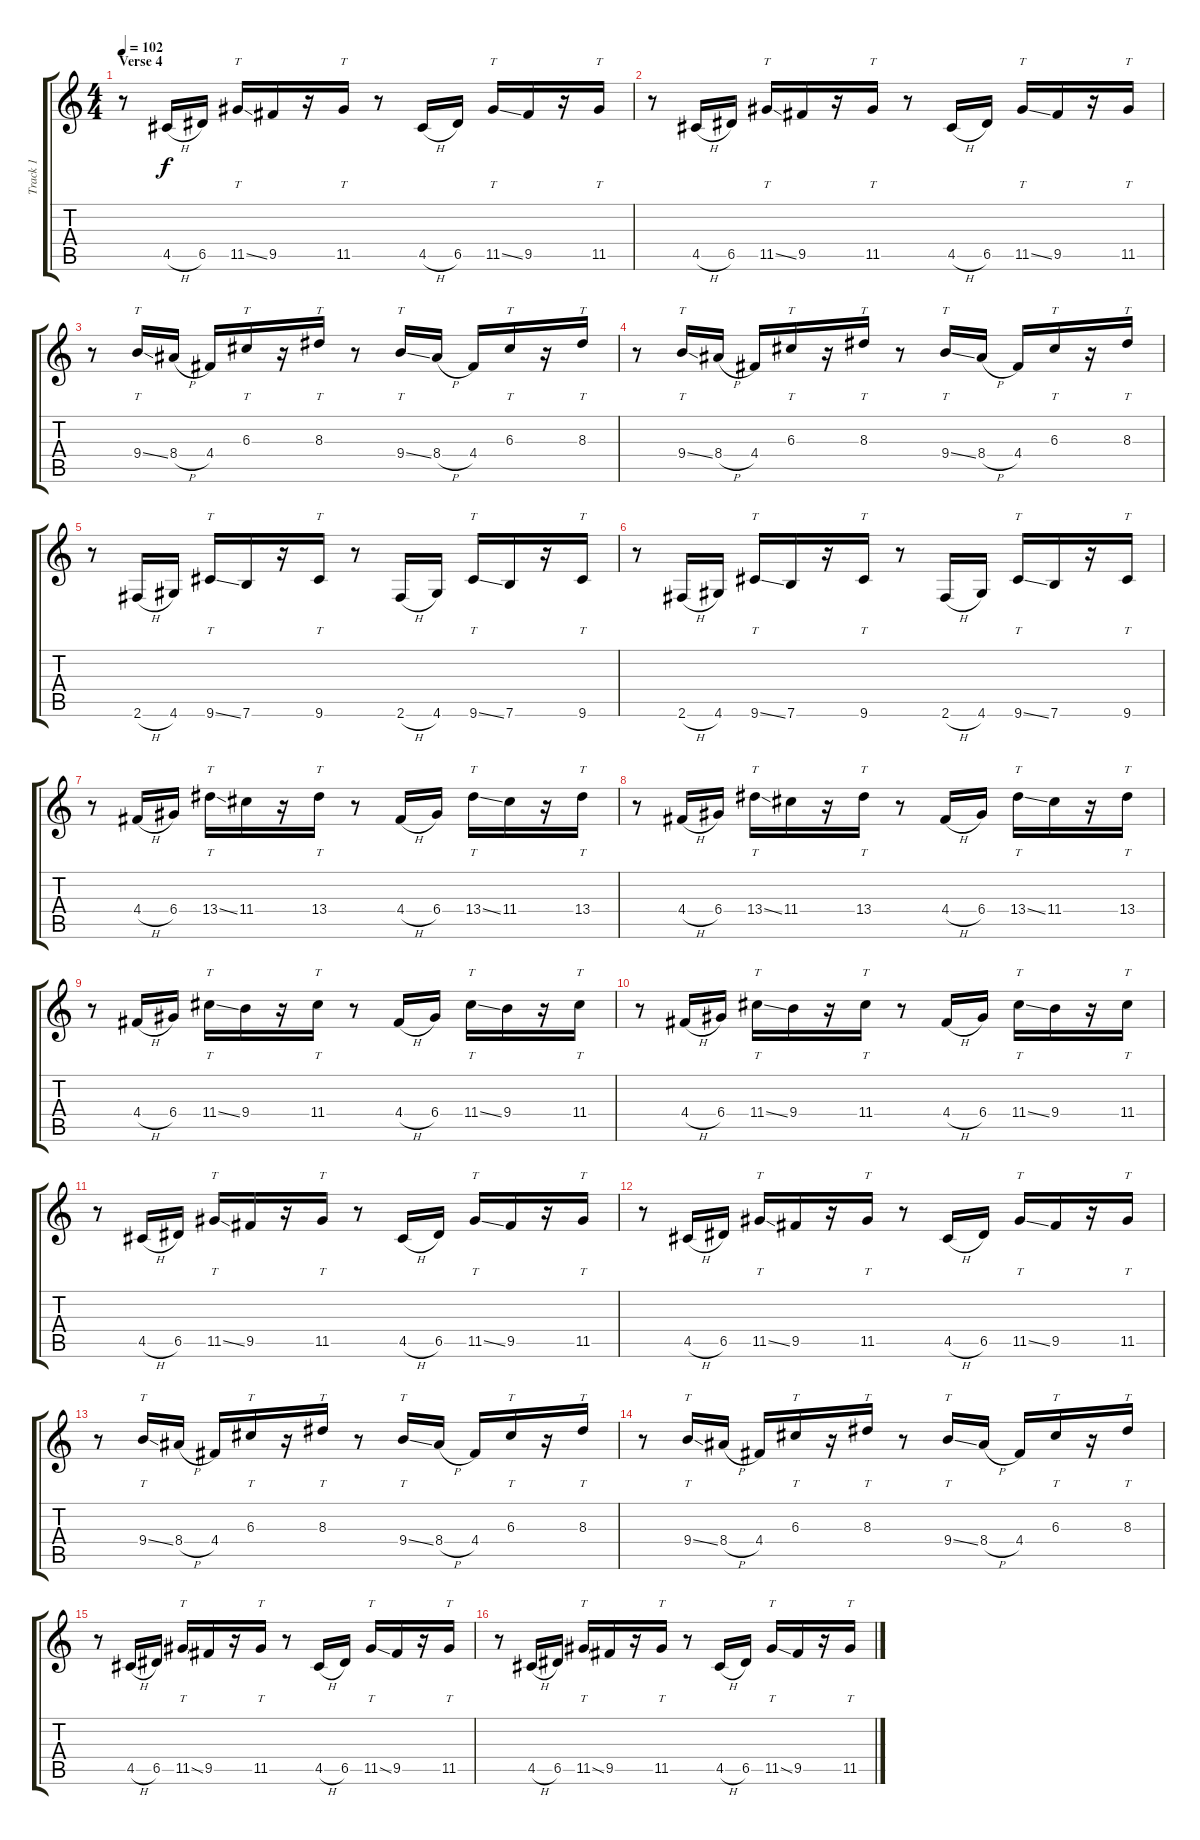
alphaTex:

\track ("Track 1" "Track 1") {instrument overdrivenguitar}
\staff {score tabs}
\tuning (E4 B3 G3 D3 A2 E2) {hide}
\ts (4 4)
\section ("" "Verse 4")
\tempo 102
\clef g2
\ks c
r.8{dy f} 4.5{h}.16 6.5.16 11.5{ss}.16{tt} 9.5.16 r.16 11.5.16{tt} r.8 4.5{h}.16 6.5.16 11.5{ss}.16{tt} 9.5.16 r.16 11.5.16{tt} |
r.8 4.5{h}.16 6.5.16 11.5{ss}.16{tt} 9.5.16 r.16 11.5.16{tt} r.8 4.5{h}.16 6.5.16 11.5{ss}.16{tt} 9.5.16 r.16 11.5.16{tt} |
r.8 9.4{ss}.16{tt} 8.4{h}.16 4.4.16 6.3.16{tt} r.16 8.3.16{tt} r.8 9.4{ss}.16{tt} 8.4{h}.16 4.4.16 6.3.16{tt} r.16 8.3.16{tt} |
r.8 9.4{ss}.16{tt} 8.4{h}.16 4.4.16 6.3.16{tt} r.16 8.3.16{tt} r.8 9.4{ss}.16{tt} 8.4{h}.16 4.4.16 6.3.16{tt} r.16 8.3.16{tt} |
r.8 2.6{h}.16 4.6.16 9.6{ss}.16{tt} 7.6.16 r.16 9.6.16{tt} r.8 2.6{h}.16 4.6.16 9.6{ss}.16{tt} 7.6.16 r.16 9.6.16{tt} |
r.8 2.6{h}.16 4.6.16 9.6{ss}.16{tt} 7.6.16 r.16 9.6.16{tt} r.8 2.6{h}.16 4.6.16 9.6{ss}.16{tt} 7.6.16 r.16 9.6.16{tt} |
r.8 4.4{h}.16 6.4.16 13.4{ss}.16{tt} 11.4.16 r.16 13.4.16{tt} r.8 4.4{h}.16 6.4.16 13.4{ss}.16{tt} 11.4.16 r.16 13.4.16{tt} |
r.8 4.4{h}.16 6.4.16 13.4{ss}.16{tt} 11.4.16 r.16 13.4.16{tt} r.8 4.4{h}.16 6.4.16 13.4{ss}.16{tt} 11.4.16 r.16 13.4.16{tt} |
r.8 4.4{h}.16 6.4.16 11.4{ss}.16{tt} 9.4.16 r.16 11.4.16{tt} r.8 4.4{h}.16 6.4.16 11.4{ss}.16{tt} 9.4.16 r.16 11.4.16{tt} |
r.8 4.4{h}.16 6.4.16 11.4{ss}.16{tt} 9.4.16 r.16 11.4.16{tt} r.8 4.4{h}.16 6.4.16 11.4{ss}.16{tt} 9.4.16 r.16 11.4.16{tt} |
r.8 4.5{h}.16 6.5.16 11.5{ss}.16{tt} 9.5.16 r.16 11.5.16{tt} r.8 4.5{h}.16 6.5.16 11.5{ss}.16{tt} 9.5.16 r.16 11.5.16{tt} |
r.8 4.5{h}.16 6.5.16 11.5{ss}.16{tt} 9.5.16 r.16 11.5.16{tt} r.8 4.5{h}.16 6.5.16 11.5{ss}.16{tt} 9.5.16 r.16 11.5.16{tt} |
r.8 9.4{ss}.16{tt} 8.4{h}.16 4.4.16 6.3.16{tt} r.16 8.3.16{tt} r.8 9.4{ss}.16{tt} 8.4{h}.16 4.4.16 6.3.16{tt} r.16 8.3.16{tt} |
r.8 9.4{ss}.16{tt} 8.4{h}.16 4.4.16 6.3.16{tt} r.16 8.3.16{tt} r.8 9.4{ss}.16{tt} 8.4{h}.16 4.4.16 6.3.16{tt} r.16 8.3.16{tt} |
r.8 4.5{h}.16 6.5.16 11.5{ss}.16{tt} 9.5.16 r.16 11.5.16{tt} r.8 4.5{h}.16 6.5.16 11.5{ss}.16{tt} 9.5.16 r.16 11.5.16{tt} |
r.8 4.5{h}.16 6.5.16 11.5{ss}.16{tt} 9.5.16 r.16 11.5.16{tt} r.8 4.5{h}.16 6.5.16 11.5{ss}.16{tt} 9.5.16 r.16 11.5.16{tt}
